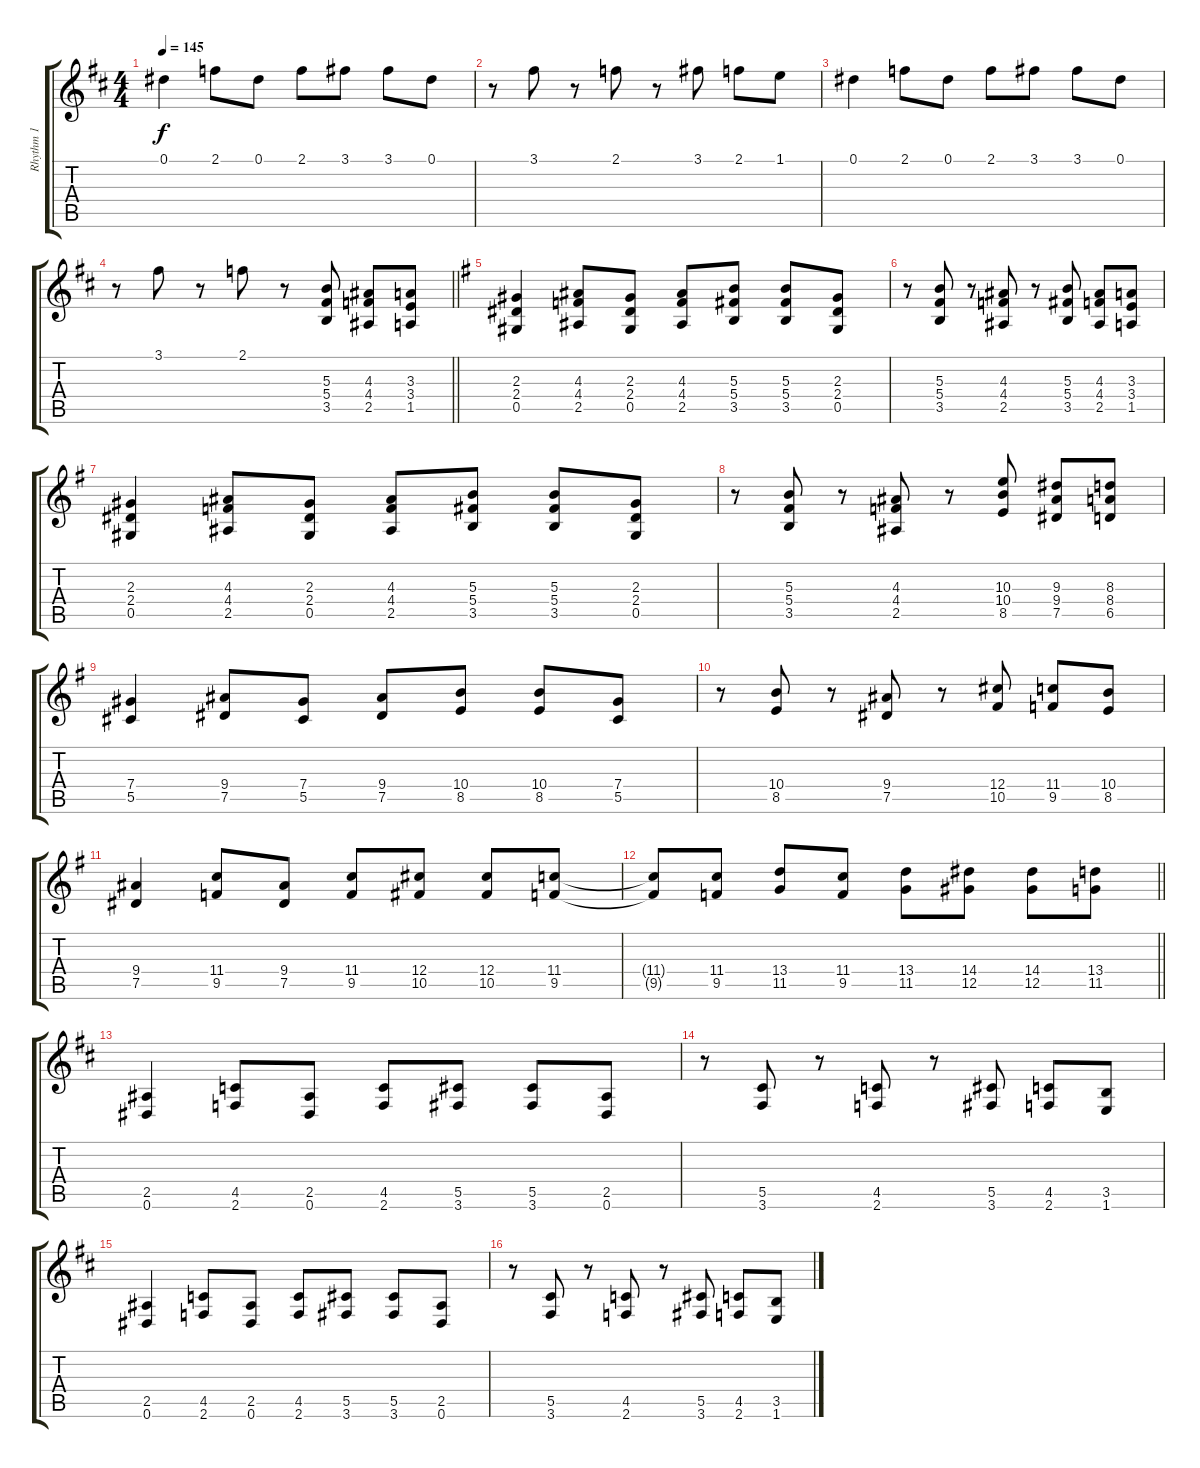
\track ("Rhythm 1" "Rhythm 1") {instrument distortionguitar}
\staff {score tabs}
\tuning (Eb4 Bb3 Gb3 Db3 Ab2 Eb2) {hide}
\ts (4 4)
\tempo 145
\clef g2
\ks d
0.1.4{dy f} 2.1.8 0.1.8 2.1.8 3.1.8 3.1.8 0.1.8 |
r.8 3.1.8 r.8 2.1.8 r.8 3.1.8 2.1.8 1.1.8 |
0.1.4 2.1.8 0.1.8 2.1.8 3.1.8 3.1.8 0.1.8 |
\barLineRight lightlight
r.8 3.1.8 r.8 2.1.8 r.8 (5.3 5.4 3.5).8 (4.3 4.4 2.5).8 (3.3 3.4 1.5).8 |
\ks g
(2.3 2.4 0.5).4 (4.3 4.4 2.5).8 (2.3 2.4 0.5).8 (4.3 4.4 2.5).8 (5.3 5.4 3.5).8 (5.3 5.4 3.5).8 (2.3 2.4 0.5).8 |
r.8 (5.3 5.4 3.5).8 r.8 (4.3 4.4 2.5).8 r.8 (5.3 5.4 3.5).8 (4.3 4.4 2.5).8 (3.3 3.4 1.5).8 |
(2.3 2.4 0.5).4 (4.3 4.4 2.5).8 (2.3 2.4 0.5).8 (4.3 4.4 2.5).8 (5.3 5.4 3.5).8 (5.3 5.4 3.5).8 (2.3 2.4 0.5).8 |
r.8 (5.3 5.4 3.5).8 r.8 (4.3 4.4 2.5).8 r.8 (10.3 10.4 8.5).8 (9.3 9.4 7.5).8 (8.3 8.4 6.5).8 |
(7.4 5.5).4 (9.4 7.5).8 (7.4 5.5).8 (9.4 7.5).8 (10.4 8.5).8 (10.4 8.5).8 (7.4 5.5).8 |
r.8 (10.4 8.5).8 r.8 (9.4 7.5).8 r.8 (12.4 10.5).8 (11.4 9.5).8 (10.4 8.5).8 |
(9.4 7.5).4 (11.4 9.5).8 (9.4 7.5).8 (11.4 9.5).8 (12.4 10.5).8 (12.4 10.5).8 (11.4 9.5).8 |
\barLineRight lightlight
(11.4{t} 9.5{t}).8 (11.4 9.5).8 (13.4 11.5).8 (11.4 9.5).8 (13.4 11.5).8 (14.4 12.5).8 (14.4 12.5).8 (13.4 11.5).8 |
\ks d
(2.5 0.6).4 (4.5 2.6).8 (2.5 0.6).8 (4.5 2.6).8 (5.5 3.6).8 (5.5 3.6).8 (2.5 0.6).8 |
r.8 (5.5 3.6).8 r.8 (4.5 2.6).8 r.8 (5.5 3.6).8 (4.5 2.6).8 (3.5 1.6).8 |
(2.5 0.6).4 (4.5 2.6).8 (2.5 0.6).8 (4.5 2.6).8 (5.5 3.6).8 (5.5 3.6).8 (2.5 0.6).8 |
r.8 (5.5 3.6).8 r.8 (4.5 2.6).8 r.8 (5.5 3.6).8 (4.5 2.6).8 (3.5 1.6).8
